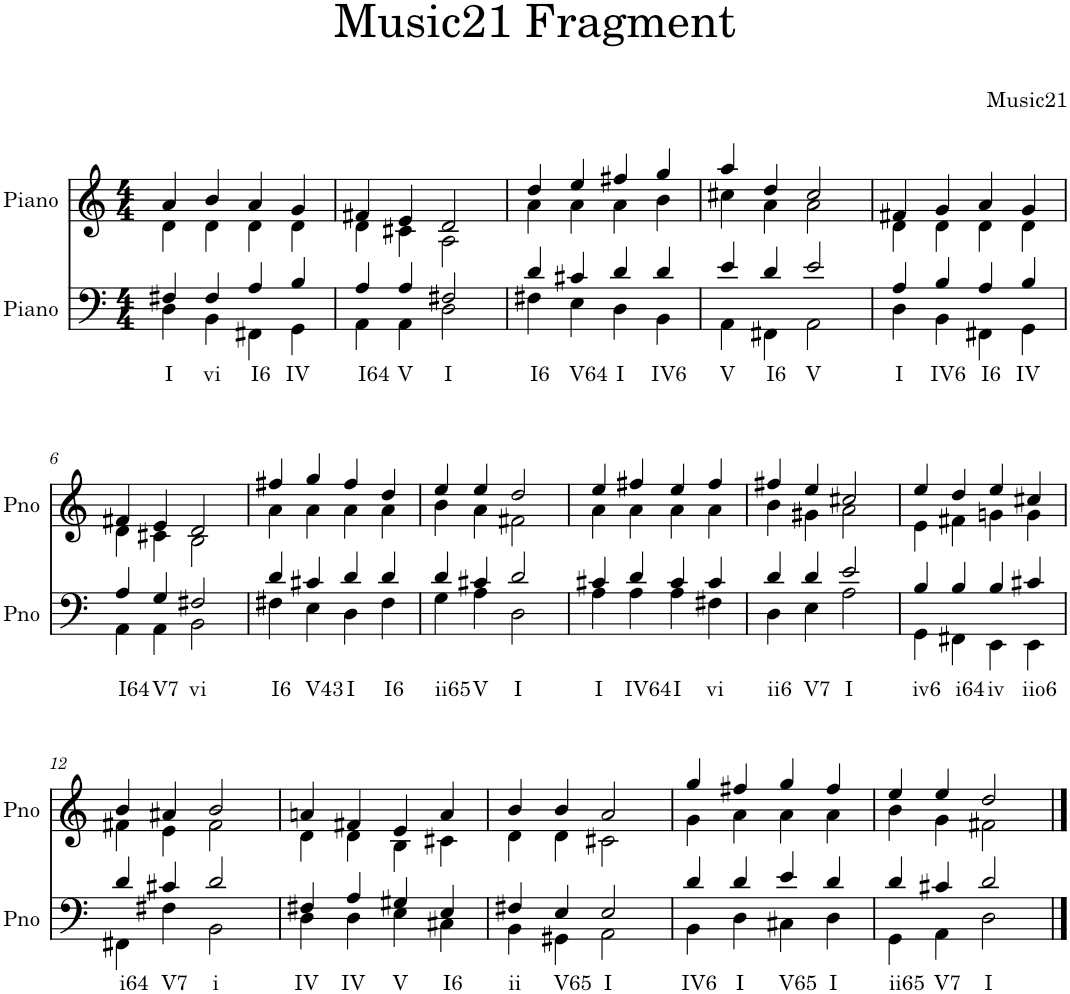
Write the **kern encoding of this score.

**kern	**text	**kern
*part2	*part2	*part1
*staff2	*staff2	*staff1
*I"Piano	*	*I"Piano
*I'Pno	*	*I'Pno
*clefF4	*	*clefG2
*k[]	*	*k[]
*M4/4	*	*M4/4
=1	=1	=1
*^	*	*
!	!	!LO:LY:b	!
*	*	*	*^
4F#X/	4D\	I	4a/	4d\
!	!	!LO:LY:b	!	!
4F#/	4BB\	vi	4b/	4d\
!	!	!LO:LY:b	!	!
4A/	4FF#X\	I6	4a/	4d\
!	!	!LO:LY:b	!	!
4B/	4GG\	IV	4g/	4d\
=2	=2	=2	=2	=2
!	!	!LO:LY:b	!	!
4A/	4AA\	I64	4f#X/	4d\
!	!	!LO:LY:b	!	!
4A/	4AA\	V	4e/	4c#X\
!	!	!LO:LY:b	!	!
2F#X/	2D\	I	2d/	2A\
=3	=3	=3	=3	=3
!	!	!LO:LY:b	!	!
4d/	4F#X\	I6	4dd/	4a\
!	!	!LO:LY:b	!	!
4c#X/	4E\	V64	4ee/	4a\
!	!	!LO:LY:b	!	!
4d/	4D\	I	4ff#X/	4a\
!	!	!LO:LY:b	!	!
4d/	4BB\	IV6	4gg/	4b\
=4	=4	=4	=4	=4
!	!	!LO:LY:b	!	!
4e/	4AA\	V	4aa/	4cc#X\
!	!	!LO:LY:b	!	!
4d/	4FF#X\	I6	4dd/	4a\
!	!	!LO:LY:b	!	!
2e/	2AA\	V	2cc#/	2a\
=5	=5	=5	=5	=5
!	!	!LO:LY:b	!	!
4A/	4D\	I	4f#X/	4d\
!	!	!LO:LY:b	!	!
4B/	4BB\	IV6	4g/	4d\
!	!	!LO:LY:b	!	!
4A/	4FF#X\	I6	4a/	4d\
!	!	!LO:LY:b	!	!
4B/	4GG\	IV	4g/	4d\
!!LO:LB:g=z	!!
=6	=6	=6	=6	=6
!	!	!LO:LY:b	!	!
4A/	4AA\	I64	4f#X/	4d\
!	!	!LO:LY:b	!	!
4G/	4AA\	V7	4e/	4c#X\
!	!	!LO:LY:b	!	!
2F#X/	2BB\	vi	2d/	2B\
=7	=7	=7	=7	=7
!	!	!LO:LY:b	!	!
4d/	4F#X\	I6	4ff#X/	4a\
!	!	!LO:LY:b	!	!
4c#X/	4E\	V43	4gg/	4a\
!	!	!LO:LY:b	!	!
4d/	4D\	I	4ff#/	4a\
!	!	!LO:LY:b	!	!
4d/	4F#\	I6	4dd/	4a\
=8	=8	=8	=8	=8
!	!	!LO:LY:b	!	!
4d/	4G\	ii65	4ee/	4b\
!	!	!LO:LY:b	!	!
4c#X/	4A\	V	4ee/	4a\
!	!	!LO:LY:b	!	!
2d/	2D\	I	2dd/	2f#X\
=9	=9	=9	=9	=9
!	!	!LO:LY:b	!	!
4c#X/	4A\	I	4ee/	4a\
!	!	!LO:LY:b	!	!
4d/	4A\	IV64	4ff#X/	4a\
!	!	!LO:LY:b	!	!
4c#/	4A\	I	4ee/	4a\
!	!	!LO:LY:b	!	!
4c#/	4F#X\	vi	4ff#/	4a\
=10	=10	=10	=10	=10
!	!	!LO:LY:b	!	!
4d/	4D\	ii6	4ff#X/	4b\
!	!	!LO:LY:b	!	!
4d/	4E\	V7	4ee/	4g#X\
!	!	!LO:LY:b	!	!
2e/	2A\	I	2cc#X/	2a\
=11	=11	=11	=11	=11
!	!	!LO:LY:b	!	!
4B/	4GG\	iv6	4ee/	4e\
!	!	!LO:LY:b	!	!
4B/	4FF#X\	i64	4dd/	4f#X\
!	!	!LO:LY:b	!	!
4B/	4EE\	iv	4ee/	4gn\
!	!	!LO:LY:b	!	!
4c#X/	4EE\	iio6	4cc#X/	4g\
!!LO:LB:g=z	!!
=12	=12	=12	=12	=12
!	!	!LO:LY:b	!	!
4d/	4FF#X\	i64	4b/	4f#X\
!	!	!LO:LY:b	!	!
4c#X/	4F#X\	V7	4a#X/	4e\
!	!	!LO:LY:b	!	!
2d/	2BB\	i	2b/	2f#\
=13	=13	=13	=13	=13
!	!	!LO:LY:b	!	!
4F#X/	4D\	IV	4an/	4d\
!	!	!LO:LY:b	!	!
4A/	4D\	IV	4f#X/	4d\
!	!	!LO:LY:b	!	!
4G#X/	4E\	V	4e/	4B\
!	!	!LO:LY:b	!	!
4E/	4C#X\	I6	4a/	4c#X\
=14	=14	=14	=14	=14
!	!	!LO:LY:b	!	!
4F#X/	4BB\	ii	4b/	4d\
!	!	!LO:LY:b	!	!
4E/	4GG#X\	V65	4b/	4d\
!	!	!LO:LY:b	!	!
2E/	2AA\	I	2a/	2c#X\
=15	=15	=15	=15	=15
!	!	!LO:LY:b	!	!
4d/	4BB\	IV6	4gg/	4g\
!	!	!LO:LY:b	!	!
4d/	4D\	I	4ff#X/	4a\
!	!	!LO:LY:b	!	!
4e/	4C#X\	V65	4gg/	4a\
!	!	!LO:LY:b	!	!
4d/	4D\	I	4ff#/	4a\
=16	=16	=16	=16	=16
!	!	!LO:LY:b	!	!
4d/	4GG\	ii65	4ee/	4b\
!	!	!LO:LY:b	!	!
4c#X/	4AA\	V7	4ee/	4g\
!	!	!LO:LY:b	!	!
2d/	2D\	I	2dd/	2f#X\
*v	*v	*	*	*
*	*	*v	*v
==	==	==
*-	*-	*-
